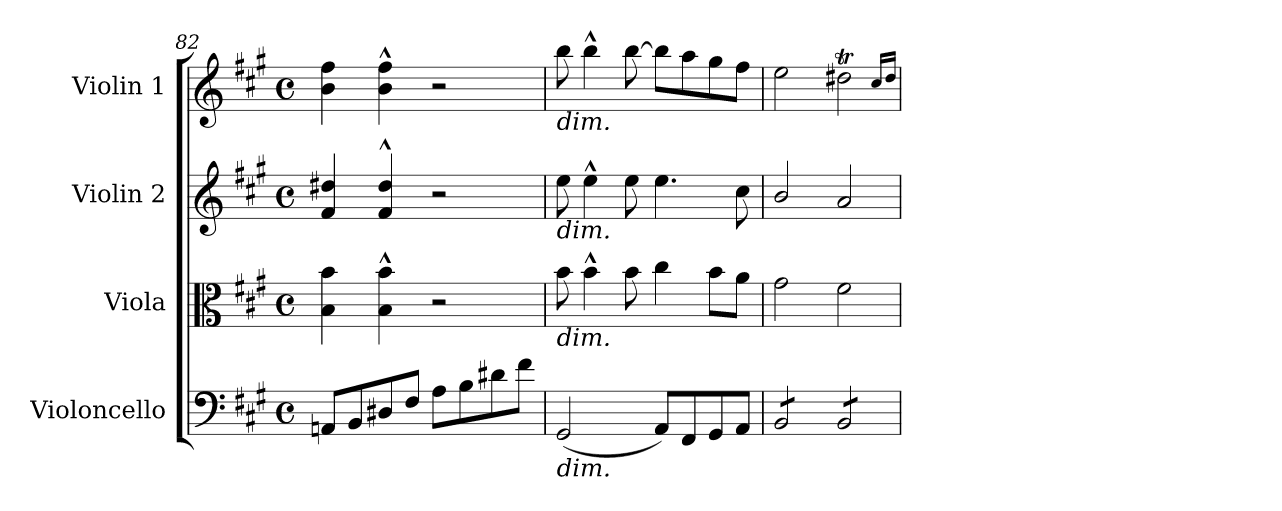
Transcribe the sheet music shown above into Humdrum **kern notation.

**kern	**kern	**kern	**kern
*part4	*part3	*part2	*part1
*staff4	*staff3	*staff2	*staff1
*I"Violoncello	*I"Viola	*I"Violin 2	*I"Violin 1
*I'Vc	*I'Vla	*I'Vln	*I'Vln
*clefF4	*clefC3	*clefG2	*clefG2
*k[f#c#g#]	*k[f#c#g#]	*k[f#c#g#]	*k[f#c#g#]
*M4/4	*M4/4	*M4/4	*M4/4
*met(c)	*met(c)	*met(c)	*met(c)
=82	=82	=82	=82
8AAn/L	4B\ 4b\	4f#/ 4dd#X/	4b\ 4ff#\
8BB/	.	.	.
8D#X/	4B\^^ 4b\^^	4f#/^^ 4dd#/^^	4b\^^ 4ff#\^^
8F#/J	.	.	.
8A\L	2r	2r	2r
8B\	.	.	.
8d#X\	.	.	.
8f#\J	.	.	.
!!LO:LB:g=z
=83	=83	=83	=83
!	!	!	!LO:TX:b:i:t=dim.
!	!	!LO:TX:b:i:t=dim.	!
!	!LO:TX:b:i:t=dim.	!	!
!LO:TX:b:i:t=dim.	!	!	!
(2GG#/	8b\	8ee\	8bb\
.	4b^^\	4ee^^\	4bb^^\
.	8b\	8ee\	[8bb\
8AA/L)	4cc#\	4.ee\	8bb\L]
8FF#/	.	.	8aa\
8GG#/	8b\L	.	8gg#\
8AA/J	8a\J	8cc#\	8ff#\J
=84	=84	=84	=84
*tremolo	*	*	*
8BB/L	2g#\	2b/	2ee\
8BB/	.	.	.
8BB/	.	.	.
8BB/J	.	.	.
8BB/L	2f#\	2a/	2dd#Xt\
8BB/	.	.	.
8BB/	.	.	.
8BB/J	.	.	.
*Xtremolo	*	*	*
.	.	.	16qcc#/LL
.	.	.	16qdd#/JJ
=	=	=	=
*-	*-	*-	*-
